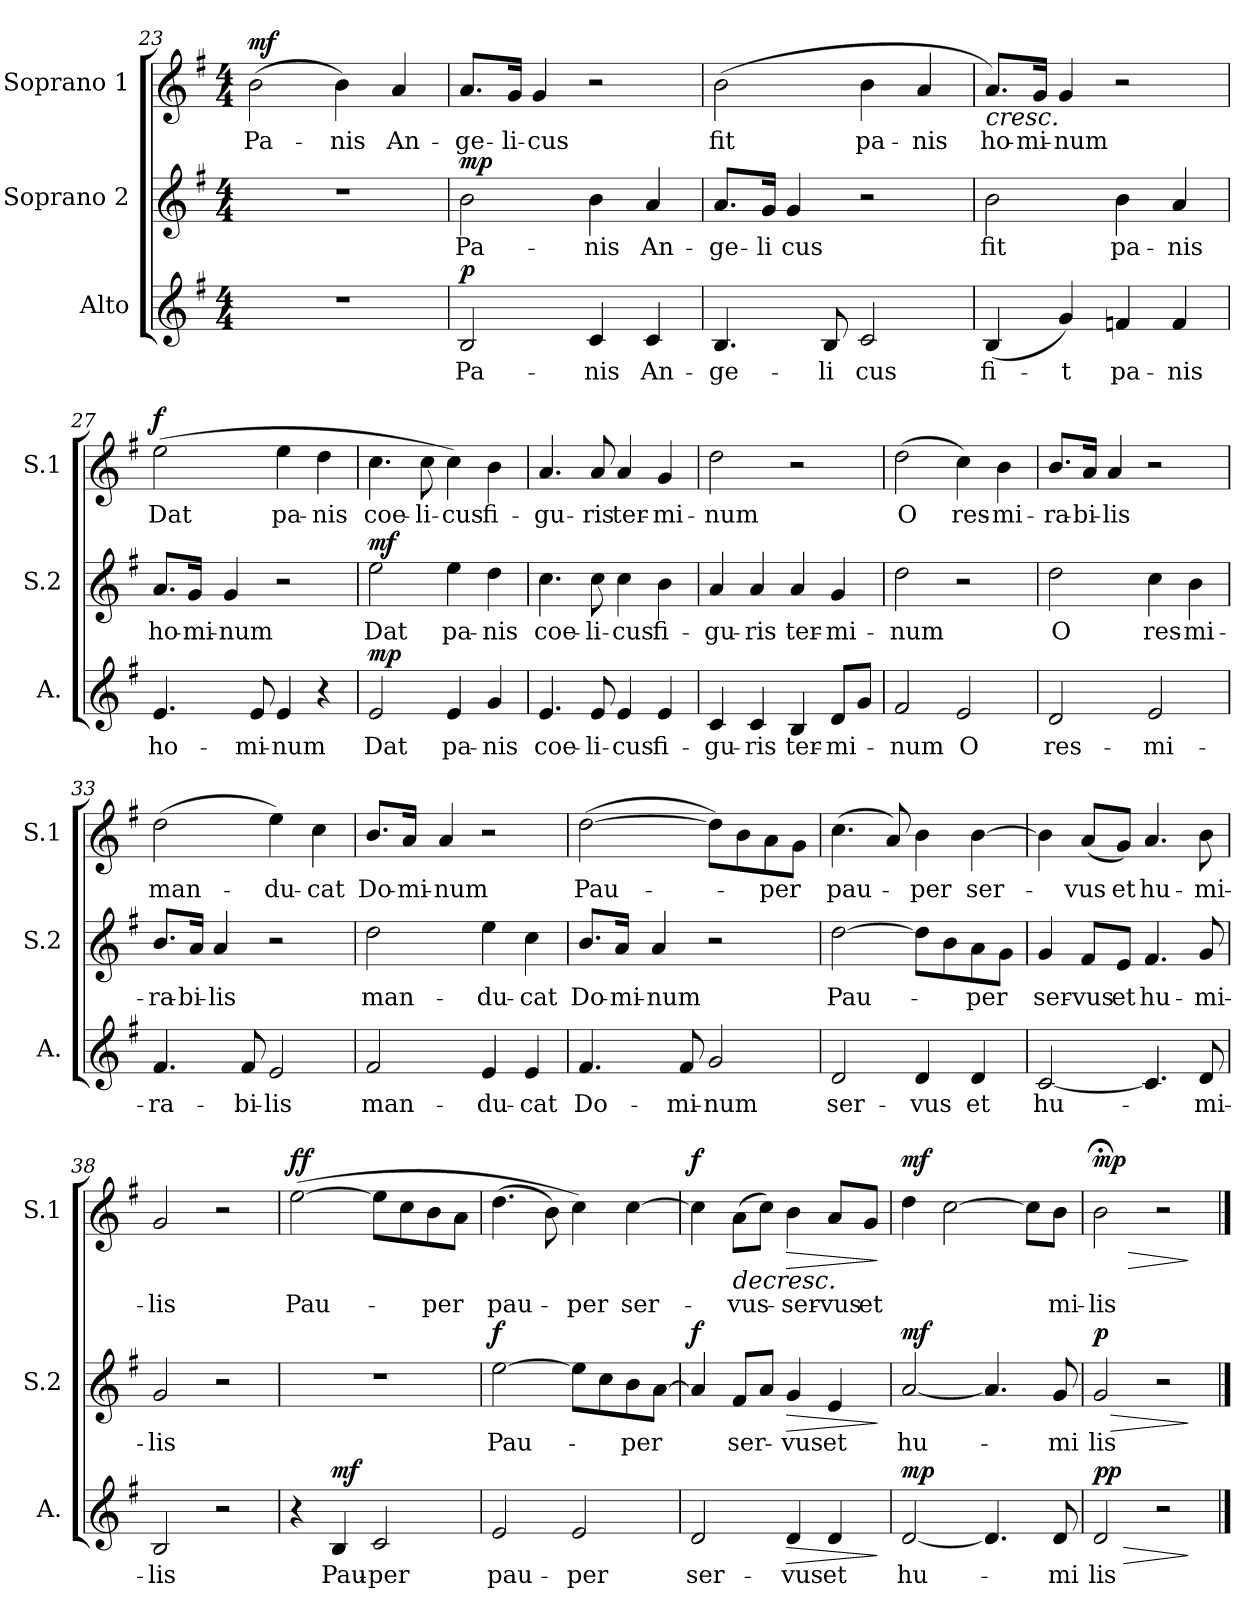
**kern	**text	**dynam	**kern	**text	**dynam	**kern	**text	**dynam
*part3	*part3	*part3	*part2	*part2	*part2	*part1	*part1	*part1
*staff3	*staff3	*staff3	*staff2	*staff2	*staff2	*staff1	*staff1	*staff1
*I"Alto	*	*	*I"Soprano 2	*	*	*I"Soprano 1	*	*
*I'A.	*	*	*I'S.2	*	*	*I'S.1	*	*
*clefG2	*	*	*clefG2	*	*	*clefG2	*	*
*k[f#]	*	*	*k[f#]	*	*	*k[f#]	*	*
*M4/4	*	*	*M4/4	*	*	*M4/4	*	*
=23	=23	=23	=23	=23	=23	=23	=23	=23
!	!	!	!	!	!	!	!LO:LY:b	!LO:DY:b
1r	.	.	1r	.	.	(>2b\	Pa-	mf
!	!	!	!	!	!	!	!LO:LY:b	!
.	.	.	.	.	.	4b\)	-nis	.
!	!	!	!	!	!	!	!LO:LY:b	!
.	.	.	.	.	.	4a/	An-	.
=24	=24	=24	=24	=24	=24	=24	=24	=24
!	!LO:LY:b	!LO:DY:b	!	!LO:LY:b	!LO:DY:b	!	!LO:LY:b	!
2B/	Pa-	p	2b\	Pa-	mp	8.a/L	-ge-	.
!	!	!	!	!	!	!	!LO:LY:b	!
.	.	.	.	.	.	16g/Jk	-li-	.
!	!	!	!	!	!	!	!LO:LY:b	!
.	.	.	.	.	.	4g/	-cus	.
!	!LO:LY:b	!	!	!LO:LY:b	!	!	!	!
4c/	-nis	.	4b\	-nis	.	2r	.	.
!	!LO:LY:b	!	!	!LO:LY:b	!	!	!	!
4c/	An-	.	4a/	An-	.	.	.	.
=25	=25	=25	=25	=25	=25	=25	=25	=25
!	!LO:LY:b	!	!	!LO:LY:b	!	!	!LO:LY:b	!
4.B/	-ge-	.	8.a/L	-ge-	.	(>2b\	fit	.
!	!	!	!	!LO:LY:b	!	!	!	!
.	.	.	16g/Jk	-li	.	.	.	.
!	!	!	!	!LO:LY:b	!	!	!	!
.	.	.	4g/	cus	.	.	.	.
!	!LO:LY:b	!	!	!	!	!	!	!
8B/	-li	.	.	.	.	.	.	.
!	!LO:LY:b	!	!	!	!	!	!LO:LY:b	!
2c/	cus	.	2r	.	.	4b\	pa-	.
!	!	!	!	!	!	!	!LO:LY:b	!
.	.	.	.	.	.	4a/	-nis	.
=26	=26	=26	=26	=26	=26	=26	=26	=26
!	!	!	!	!	!	!LO:TX:b:i:t=cresc.	!	!
!	!LO:LY:b	!	!	!LO:LY:b	!	!	!LO:LY:b	!
(<4B/	fi-	.	2b\	fit	.	8.a/L)	ho-	.
!	!	!	!	!	!	!	!LO:LY:b	!
.	.	.	.	.	.	16g/Jk	-mi-	.
!	!LO:LY:b	!	!	!	!	!	!LO:LY:b	!
4g/)	-t	.	.	.	.	4g/	-num	.
!	!LO:LY:b	!	!	!LO:LY:b	!	!	!	!
4fn/	pa-	.	4b\	pa-	.	2r	.	.
!	!LO:LY:b	!	!	!LO:LY:b	!	!	!	!
4f/	-nis	.	4a/	-nis	.	.	.	.
=27	=27	=27	=27	=27	=27	=27	=27	=27
!	!LO:LY:b	!	!	!LO:LY:b	!	!	!LO:LY:b	!LO:DY:b
4.e/	ho-	.	8.a/L	ho-	.	(>2ee\	Dat	f
!	!	!	!	!LO:LY:b	!	!	!	!
.	.	.	16g/Jk	-mi-	.	.	.	.
!	!	!	!	!LO:LY:b	!	!	!	!
.	.	.	4g/	-num	.	.	.	.
!	!LO:LY:b	!	!	!	!	!	!	!
8e/	-mi-	.	.	.	.	.	.	.
!	!LO:LY:b	!	!	!	!	!	!LO:LY:b	!
4e/	-num	.	2r	.	.	4ee\	pa-	.
!	!	!	!	!	!	!	!LO:LY:b	!
4r	.	.	.	.	.	4dd\	-nis	.
!!LO:LB:g=z
=28	=28	=28	=28	=28	=28	=28	=28	=28
!	!LO:LY:b	!LO:DY:b	!	!LO:LY:b	!LO:DY:b	!	!LO:LY:b	!
2e/	Dat	mp	2ee\	Dat	mf	4.cc\	coe-	.
!	!	!	!	!	!	!	!LO:LY:b	!
.	.	.	.	.	.	8cc\	-li-	.
!	!LO:LY:b	!	!	!LO:LY:b	!	!	!LO:LY:b	!
4e/	pa-	.	4ee\	pa-	.	4cc\)	-cus	.
!	!LO:LY:b	!	!	!LO:LY:b	!	!	!LO:LY:b	!
4g/	-nis	.	4dd\	-nis	.	4b\	fi-	.
=29	=29	=29	=29	=29	=29	=29	=29	=29
!	!LO:LY:b	!	!	!LO:LY:b	!	!	!LO:LY:b	!
4.e/	coe-	.	4.cc\	coe-	.	4.a/	-gu-	.
!	!LO:LY:b	!	!	!LO:LY:b	!	!	!LO:LY:b	!
8e/	-li-	.	8cc\	-li-	.	8a/	-ris	.
!	!LO:LY:b	!	!	!LO:LY:b	!	!	!LO:LY:b	!
4e/	-cus	.	4cc\	-cus	.	4a/	ter-	.
!	!LO:LY:b	!	!	!LO:LY:b	!	!	!LO:LY:b	!
4e/	fi-	.	4b\	fi-	.	4g/	-mi-	.
=30	=30	=30	=30	=30	=30	=30	=30	=30
!	!LO:LY:b	!	!	!LO:LY:b	!	!	!LO:LY:b	!
4c/	-gu-	.	4a/	-gu-	.	2dd\	-num	.
!	!LO:LY:b	!	!	!LO:LY:b	!	!	!	!
4c/	-ris	.	4a/	-ris	.	.	.	.
!	!LO:LY:b	!	!	!LO:LY:b	!	!	!	!
4B/	ter-	.	4a/	ter-	.	2r	.	.
!	!LO:LY:b	!	!	!LO:LY:b	!	!	!	!
8d/L	-mi-	.	4g/	-mi-	.	.	.	.
8g/J	.	.	.	.	.	.	.	.
=31	=31	=31	=31	=31	=31	=31	=31	=31
!	!LO:LY:b	!	!	!LO:LY:b	!	!	!LO:LY:b	!
2f#/	-num	.	2dd\	-num	.	(>2dd\	O	.
!	!LO:LY:b	!	!	!	!	!	!LO:LY:b	!
2e/	O	.	2r	.	.	4cc\)	res-	.
!	!	!	!	!	!	!	!LO:LY:b	!
.	.	.	.	.	.	4b\	-mi-	.
=32	=32	=32	=32	=32	=32	=32	=32	=32
!	!LO:LY:b	!	!	!LO:LY:b	!	!	!LO:LY:b	!
2d/	res-	.	2dd\	O	.	8.b/L	-ra-	.
!	!	!	!	!	!	!	!LO:LY:b	!
.	.	.	.	.	.	16a/Jk	-bi-	.
!	!	!	!	!	!	!	!LO:LY:b	!
.	.	.	.	.	.	4a/	-lis	.
!	!LO:LY:b	!	!	!LO:LY:b	!	!	!	!
2e/	-mi-	.	4cc\	res-	.	2r	.	.
!	!	!	!	!LO:LY:b	!	!	!	!
.	.	.	4b\	-mi-	.	.	.	.
=33	=33	=33	=33	=33	=33	=33	=33	=33
!	!LO:LY:b	!	!	!LO:LY:b	!	!	!LO:LY:b	!
4.f#/	-ra-	.	8.b/L	-ra-	.	(>2dd\	man-	.
!	!	!	!	!LO:LY:b	!	!	!	!
.	.	.	16a/Jk	-bi-	.	.	.	.
!	!	!	!	!LO:LY:b	!	!	!	!
.	.	.	4a/	-lis	.	.	.	.
!	!LO:LY:b	!	!	!	!	!	!	!
8f#/	-bi-	.	.	.	.	.	.	.
!	!LO:LY:b	!	!	!	!	!	!LO:LY:b	!
2e/	-lis	.	2r	.	.	4ee\)	-du-	.
!	!	!	!	!	!	!	!LO:LY:b	!
.	.	.	.	.	.	4cc\	-cat	.
=34	=34	=34	=34	=34	=34	=34	=34	=34
!	!LO:LY:b	!	!	!LO:LY:b	!	!	!LO:LY:b	!
2f#/	man-	.	2dd\	man-	.	8.b/L	Do-	.
!	!	!	!	!	!	!	!LO:LY:b	!
.	.	.	.	.	.	16a/Jk	-mi-	.
!	!	!	!	!	!	!	!LO:LY:b	!
.	.	.	.	.	.	4a/	-num	.
!	!LO:LY:b	!	!	!LO:LY:b	!	!	!	!
4e/	-du-	.	4ee\	-du-	.	2r	.	.
!	!LO:LY:b	!	!	!LO:LY:b	!	!	!	!
4e/	-cat	.	4cc\	-cat	.	.	.	.
!!LO:LB:g=z
=35	=35	=35	=35	=35	=35	=35	=35	=35
!	!LO:LY:b	!	!	!LO:LY:b	!	!	!LO:LY:b	!
4.f#/	Do-	.	8.b/L	Do-	.	(<[2dd\	Pau-	.
!	!	!	!	!LO:LY:b	!	!	!	!
.	.	.	16a/Jk	-mi-	.	.	.	.
!	!	!	!	!LO:LY:b	!	!	!	!
.	.	.	4a/	-num	.	.	.	.
!	!LO:LY:b	!	!	!	!	!	!	!
8f#/	-mi-	.	.	.	.	.	.	.
!	!LO:LY:b	!	!	!	!	!	!	!
2g/	-num	.	2r	.	.	8dd\L])	.	.
.	.	.	.	.	.	8b\	.	.
!	!	!	!	!	!	!	!LO:LY:b	!
.	.	.	.	.	.	8a\	-per	.
.	.	.	.	.	.	8g\J	.	.
=36	=36	=36	=36	=36	=36	=36	=36	=36
!	!LO:LY:b	!	!	!LO:LY:b	!	!	!LO:LY:b	!
2d/	ser-	.	[2dd\	Pau-	.	(>4.cc\	pau-	.
.	.	.	.	.	.	8a/)	.	.
!	!LO:LY:b	!	!	!	!	!	!LO:LY:b	!
4d/	-vus	.	8dd\L]	.	.	4b\	-per	.
.	.	.	8b\	.	.	.	.	.
!	!LO:LY:b	!	!	!LO:LY:b	!	!	!LO:LY:b	!
4d/	et	.	8a\	-per	.	[4b\	ser-	.
.	.	.	8g\J	.	.	.	.	.
=37	=37	=37	=37	=37	=37	=37	=37	=37
!	!LO:LY:b	!	!	!LO:LY:b	!	!	!	!
[2c/	hu-	.	4g/	ser-	.	4b\]	.	.
!	!	!	!	!LO:LY:b	!	!	!LO:LY:b	!
.	.	.	8f#/L	-vus	.	(<8a/L	-vus	.
!	!	!	!	!LO:LY:b	!	!	!LO:LY:b	!
.	.	.	8e/J	et	.	8g/J)	et	.
!	!	!	!	!LO:LY:b	!	!	!LO:LY:b	!
4.c/]	.	.	4.f#/	hu-	.	4.a/	hu-	.
!	!LO:LY:b	!	!	!LO:LY:b	!	!	!LO:LY:b	!
8d/	-mi-	.	8g/	-mi-	.	8b\	-mi-	.
=38	=38	=38	=38	=38	=38	=38	=38	=38
!	!LO:LY:b	!	!	!LO:LY:b	!	!	!LO:LY:b	!
2B/	-lis	.	2g/	-lis	.	2g/	-lis	.
2r	.	.	2r	.	.	2r	.	.
=39	=39	=39	=39	=39	=39	=39	=39	=39
!	!	!	!	!	!	!	!LO:LY:b	!LO:DY:b
4r	.	.	1r	.	.	(>[2ee\	Pau-	ff
!	!LO:LY:b	!LO:DY:b	!	!	!	!	!	!
4B/	Pau-	mf	.	.	.	.	.	.
!	!LO:LY:b	!	!	!	!	!	!	!
2c/	-per	.	.	.	.	8ee\L]	.	.
.	.	.	.	.	.	8cc\	.	.
!	!	!	!	!	!	!	!LO:LY:b	!
.	.	.	.	.	.	8b\	-per	.
.	.	.	.	.	.	8a\J	.	.
!!LO:PB:g=z
=40	=40	=40	=40	=40	=40	=40	=40	=40
!	!LO:LY:b	!	!	!LO:LY:b	!LO:DY:b	!	!LO:LY:b	!
2e/	pau-	.	[2ee\	Pau-	f	(>4.dd\	pau-	.
.	.	.	.	.	.	8b\)	.	.
!	!LO:LY:b	!	!	!	!	!	!LO:LY:b	!
2e/	-per	.	8ee\L]	.	.	4cc\)	-per	.
.	.	.	8cc\	.	.	.	.	.
!	!	!	!	!LO:LY:b	!	!	!LO:LY:b	!
.	.	.	8b\	-per	.	[4cc\	ser-	.
.	.	.	[8a\J	.	.	.	.	.
=41	=41	=41	=41	=41	=41	=41	=41	=41
!	!LO:LY:b	!	!	!	!LO:DY:b	!	!	!LO:DY:b
2d/	ser-	.	4a/]	.	f	4cc\]	.	f
!	!	!	!	!	!	!LO:TX:b:i:t=decresc.	!	!
!	!	!	!	!LO:LY:b	!	!	!LO:LY:b	!
.	.	.	8f#/L	ser-	.	(>8a\L	-vus-	.
.	.	.	8a/J	.	.	8cc\J)	.	.
!	!LO:LY:b	!LO:HP:b	!	!LO:LY:b	!LO:HP:b	!	!LO:LY:b	!LO:HP:b
4d/	-vus	>	4g/	-vus	>	4b\	-ser-	>
!	!LO:LY:b	!	!	!LO:LY:b	!	!	!LO:LY:b	!
4d/	et	.	4e/	et	.	8a/L	-vus	.
!	!	!	!	!	!	!	!LO:LY:b	!
.	.	.	.	.	.	8g/J	et	.
.	.	]	.	.	]	.	.	]
=42	=42	=42	=42	=42	=42	=42	=42	=42
!	!LO:LY:b	!LO:DY:b	!	!LO:LY:b	!LO:DY:b	!	!	!LO:DY:b
[2d/	hu-	mp	[2a/	hu-	mf	4dd\	.	mf
.	.	.	.	.	.	[2cc\	.	.
4.d/]	.	.	4.a/]	.	.	.	.	.
.	.	.	.	.	.	8cc\L]	.	.
!	!LO:LY:b	!	!	!LO:LY:b	!	!	!LO:LY:b	!
8d/	-mi	.	8g/	-mi	.	8b\J	-mi-	.
=43	=43	=43	=43	=43	=43	=43	=43	=43
!	!LO:LY:b	!LO:HP:b	!	!LO:LY:b	!LO:HP:b	!	!LO:LY:b	!LO:HP:b
!	!	!LO:DY:n=1:b	!	!	!LO:DY:n=1:b	!	!	!LO:DY:n=1:b
2d/	lis	> pp	2g/	lis	> p	2b;<\	-lis	> mp
2r	.	.	2r	.	.	2r	.	.
.	.	]	.	.	]	.	.	]
==	==	==	==	==	==	==	==	==
*-	*-	*-	*-	*-	*-	*-	*-	*-
